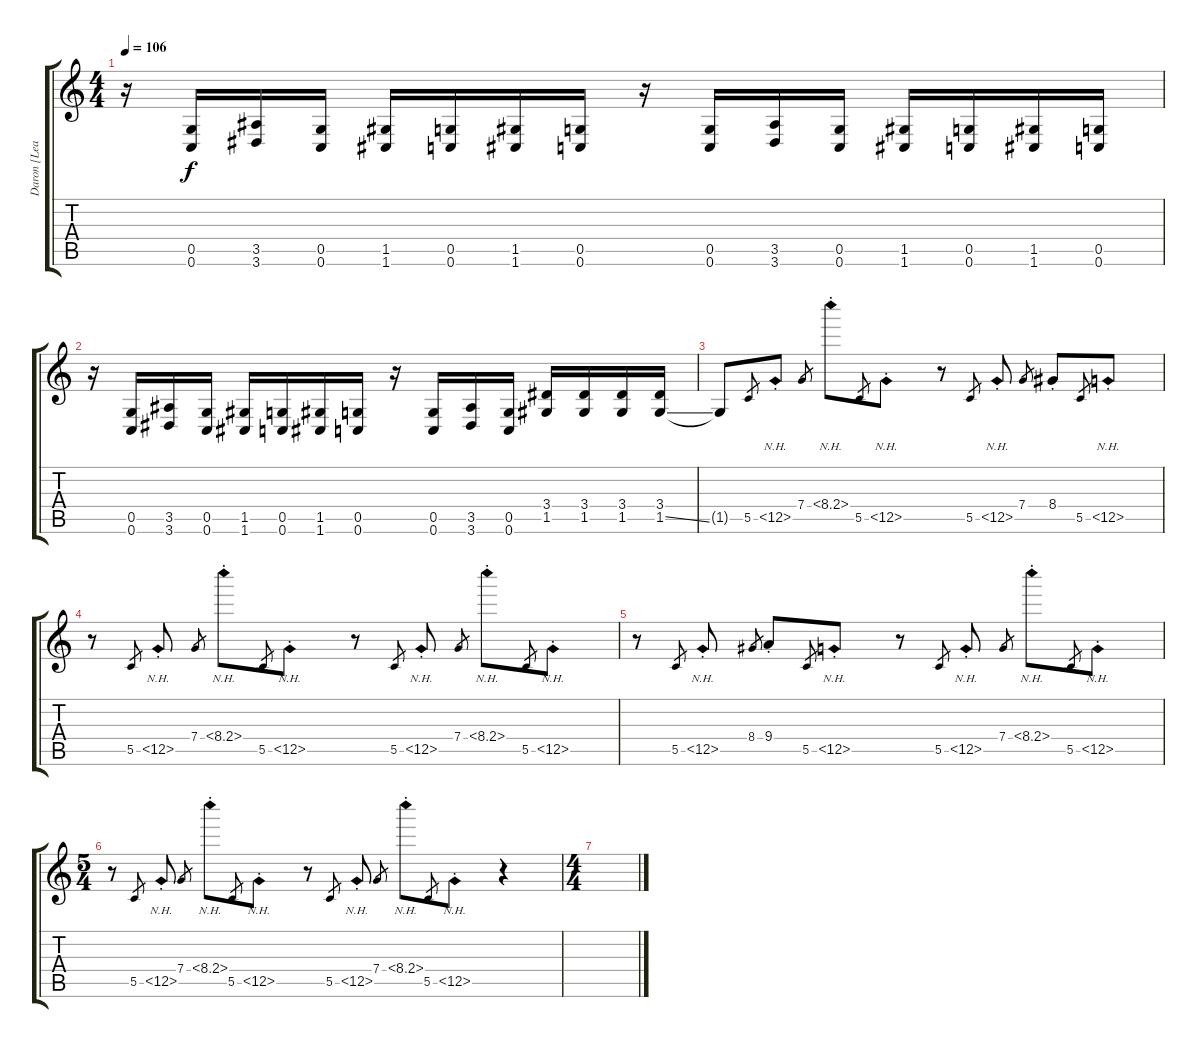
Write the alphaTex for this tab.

\track ("Daron [Lead Guitar]" "Daron [Lea") {instrument distortionguitar}
\staff {score tabs}
\tuning (D4 A3 F3 C3 G2 C2) {hide}
\ts (4 4)
\tempo 106
\clef g2
\ks c
r.16{dy f} (0.5 0.6).16 (3.5 3.6).16 (0.5 0.6).16 (1.5 1.6).16 (0.5 0.6).16 (1.5 1.6).16 (0.5 0.6).16 r.16 (0.5 0.6).16 (3.5 3.6).16 (0.5 0.6).16 (1.5 1.6).16 (0.5 0.6).16 (1.5 1.6).16 (0.5 0.6).16 |
r.16 (0.5 0.6).16 (3.5 3.6).16 (0.5 0.6).16 (1.5 1.6).16 (0.5 0.6).16 (1.5 1.6).16 (0.5 0.6).16 r.16 (0.5 0.6).16 (3.5 3.6).16 (0.5 0.6).16 (3.4 1.5).16 (3.4 1.5).16 (3.4 1.5).16 (3.4 1.5{ss}).16 |
1.5{t}.8 5.5.8{gr} 6.5{nh st}.8{balance 0 instrument guitarharmonics} 7.4.8{gr} 8.4{nh st}.8 5.5.8{gr} 6.5{nh st}.8 r.8 5.5.8{gr} 6.5{nh st}.8 7.4.8{gr} 8.4{st}.8 5.5.8{gr} 6.5{nh st}.8 |
r.8 5.5.8{gr} 6.5{nh st}.8 7.4.8{gr} 8.4{nh st}.8 5.5.8{gr} 6.5{nh st}.8 r.8 5.5.8{gr} 6.5{nh st}.8 7.4.8{gr} 8.4{nh st}.8 5.5.8{gr} 6.5{nh st}.8 |
r.8 5.5.8{gr} 6.5{nh st}.8 8.4.8{gr} 9.4{st}.8 5.5.8{gr} 6.5{nh st}.8 r.8 5.5.8{gr} 6.5{nh st}.8 7.4.8{gr} 8.4{nh st}.8 5.5.8{gr} 6.5{nh st}.8 |
\ts (5 4)
r.8 5.5.8{gr} 6.5{nh st}.8 7.4.8{gr} 8.4{nh st}.8 5.5.8{gr} 6.5{nh st}.8 r.8 5.5.8{gr} 6.5{nh st}.8 7.4.8{gr} 8.4{nh st}.8 5.5.8{gr} 6.5{nh st}.8 r.4 |
\ts (4 4)
